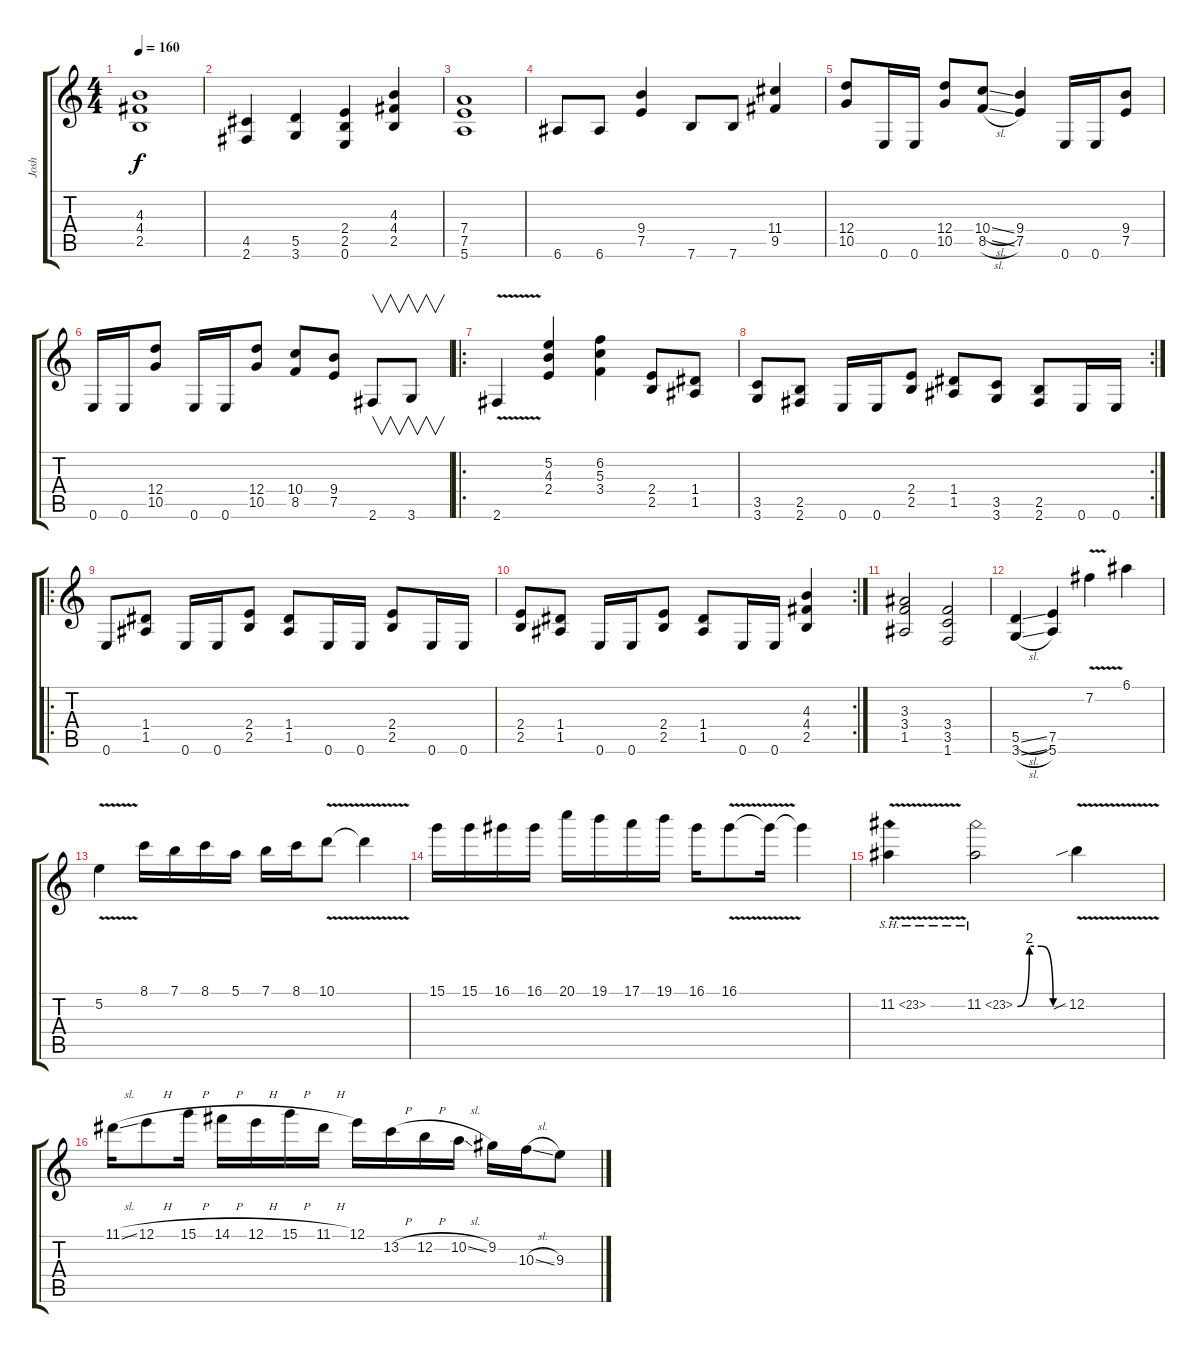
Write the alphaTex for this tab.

\track ("Josh" "Josh") {instrument distortionguitar}
\staff {score tabs}
\tuning (E4 B3 G3 D3 A2 E2) {hide}
\ts (4 4)
\tempo 160
\clef g2
\ks c
(4.3 4.4 2.5).1{dy f} |
(4.5 2.6).4 (5.5 3.6).4 (2.4 2.5 0.6).4 (4.3 4.4 2.5).4 |
(7.4 7.5 5.6).1 |
6.6.8 6.6.8 (9.4 7.5).4 7.6.8 7.6.8 (11.4 9.5).4 |
(12.4 10.5).8 0.6.16 0.6.16 (12.4 10.5).8 (10.4{sl} 8.5{sl}).8 (9.4 7.5).4 0.6.16 0.6.16 (9.4 7.5).8 |
0.6.16 0.6.16 (12.4 10.5).8 0.6.16 0.6.16 (12.4 10.5).8 (10.4 8.5).8 (9.4 7.5).8 2.6.8{v} 3.6.8{v} |
\ro
2.6{v}.4 (5.2 4.3 2.4).4 (6.2 5.3 3.4).4 (2.4 2.5).8 (1.4 1.5).8 |
\rc 2
(3.5 3.6).8 (2.5 2.6).8 0.6.16 0.6.16 (2.4 2.5).8 (1.4 1.5).8 (3.5 3.6).8 (2.5 2.6).8 0.6.16 0.6.16 |
\ro
0.6.8 (1.4 1.5).8 0.6.16 0.6.16 (2.4 2.5).8 (1.4 1.5).8 0.6.16 0.6.16 (2.4 2.5).8 0.6.16 0.6.16 |
\rc 2
(2.4 2.5).8 (1.4 1.5).8 0.6.16 0.6.16 (2.4 2.5).8 (1.4 1.5).8 0.6.16 0.6.16 (4.3 4.4 2.5).4 |
(3.3 3.4 1.5).2 (3.4 3.5 1.6).2 |
(5.5{sl} 3.6{sl}).4 (7.5 5.6).4 7.2{v}.4 6.1.4 |
5.2{v}.4 8.1.16 7.1.16 8.1.16 5.1.16 7.1.16 8.1.16 10.1{v}.8 10.1{t}.4 |
15.1.16 15.1.16 16.1.16 16.1.16 20.1.16 19.1.16 17.1.16 19.1.16 16.1.16 16.1{v}.8 16.1{t}.16 16.1{t}.4 |
11.2{sh 12 v}.4 11.2{be (custom 0 0 15 8 30 8 45 0 60 0) sh 12}.2 12.2{v sib}.4 |
11.1{sl}.16 12.1{h}.8 15.1{h}.16 14.1{h}.16 12.1{h}.16 15.1{h}.16 11.1{h}.16 12.1.16 13.2{h}.16 12.2{h}.16 10.2{sl}.16 9.2.16 10.3{sl}.16 9.3.8
